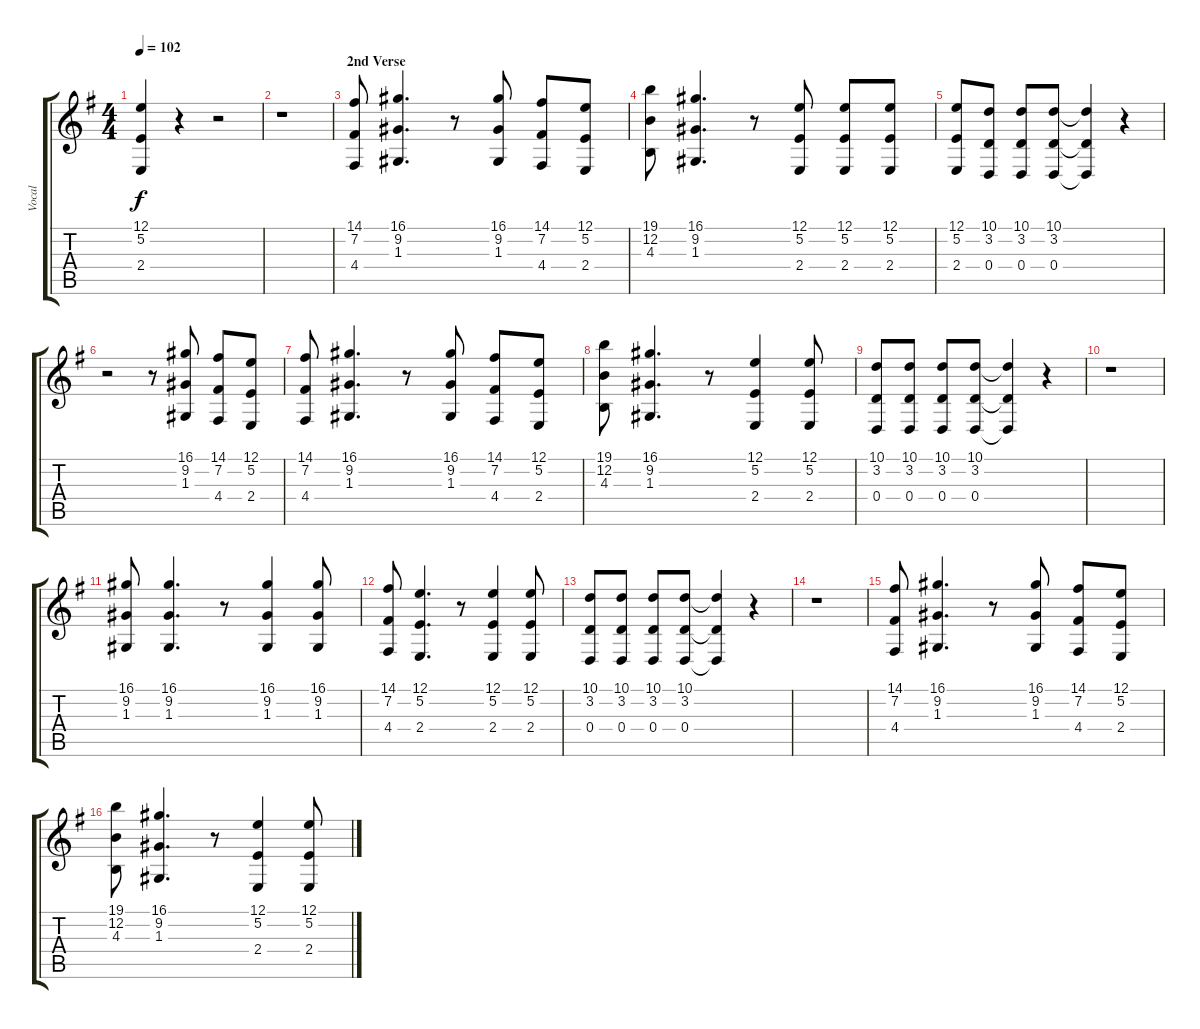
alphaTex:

\track ("Vocal" "Vocal") {instrument stringensemble1}
\staff {score tabs}
\tuning (E4 B3 G3 D3 A2 E2) {hide}
\ts (4 4)
\tempo 102
\clef g2
\ks g
(12.1 5.2 2.4).4{dy f} r.4 r.2 |
r.1 |
\section ("" "2nd Verse")
(14.1 7.2 4.4).8 (16.1 9.2 1.3).4{d} r.8 (16.1 9.2 1.3).8 (14.1 7.2 4.4).8 (12.1 5.2 2.4).8 |
(19.1 12.2 4.3).8 (16.1 9.2 1.3).4{d} r.8 (12.1 5.2 2.4).8 (12.1 5.2 2.4).8 (12.1 5.2 2.4).8 |
(12.1 5.2 2.4).8 (10.1 3.2 0.4).8 (10.1 3.2 0.4).8 (10.1 3.2 0.4).8 (10.1{t} 3.2{t} 0.4{t}).4 r.4 |
r.2 r.8 (16.1 9.2 1.3).8 (14.1 7.2 4.4).8 (12.1 5.2 2.4).8 |
(14.1 7.2 4.4).8 (16.1 9.2 1.3).4{d} r.8 (16.1 9.2 1.3).8 (14.1 7.2 4.4).8 (12.1 5.2 2.4).8 |
(19.1 12.2 4.3).8 (16.1 9.2 1.3).4{d} r.8 (12.1 5.2 2.4).4 (12.1 5.2 2.4).8 |
(10.1 3.2 0.4).8 (10.1 3.2 0.4).8 (10.1 3.2 0.4).8 (10.1 3.2 0.4).8 (10.1{t} 3.2{t} 0.4{t}).4 r.4 |
r.1 |
(16.1 9.2 1.3).8 (16.1 9.2 1.3).4{d} r.8 (16.1 9.2 1.3).4 (16.1 9.2 1.3).8 |
(14.1 7.2 4.4).8 (12.1 5.2 2.4).4{d} r.8 (12.1 5.2 2.4).4 (12.1 5.2 2.4).8 |
(10.1 3.2 0.4).8 (10.1 3.2 0.4).8 (10.1 3.2 0.4).8 (10.1 3.2 0.4).8 (10.1{t} 3.2{t} 0.4{t}).4 r.4 |
r.1 |
(14.1 7.2 4.4).8 (16.1 9.2 1.3).4{d} r.8 (16.1 9.2 1.3).8 (14.1 7.2 4.4).8 (12.1 5.2 2.4).8 |
(19.1 12.2 4.3).8 (16.1 9.2 1.3).4{d} r.8 (12.1 5.2 2.4).4 (12.1 5.2 2.4).8
